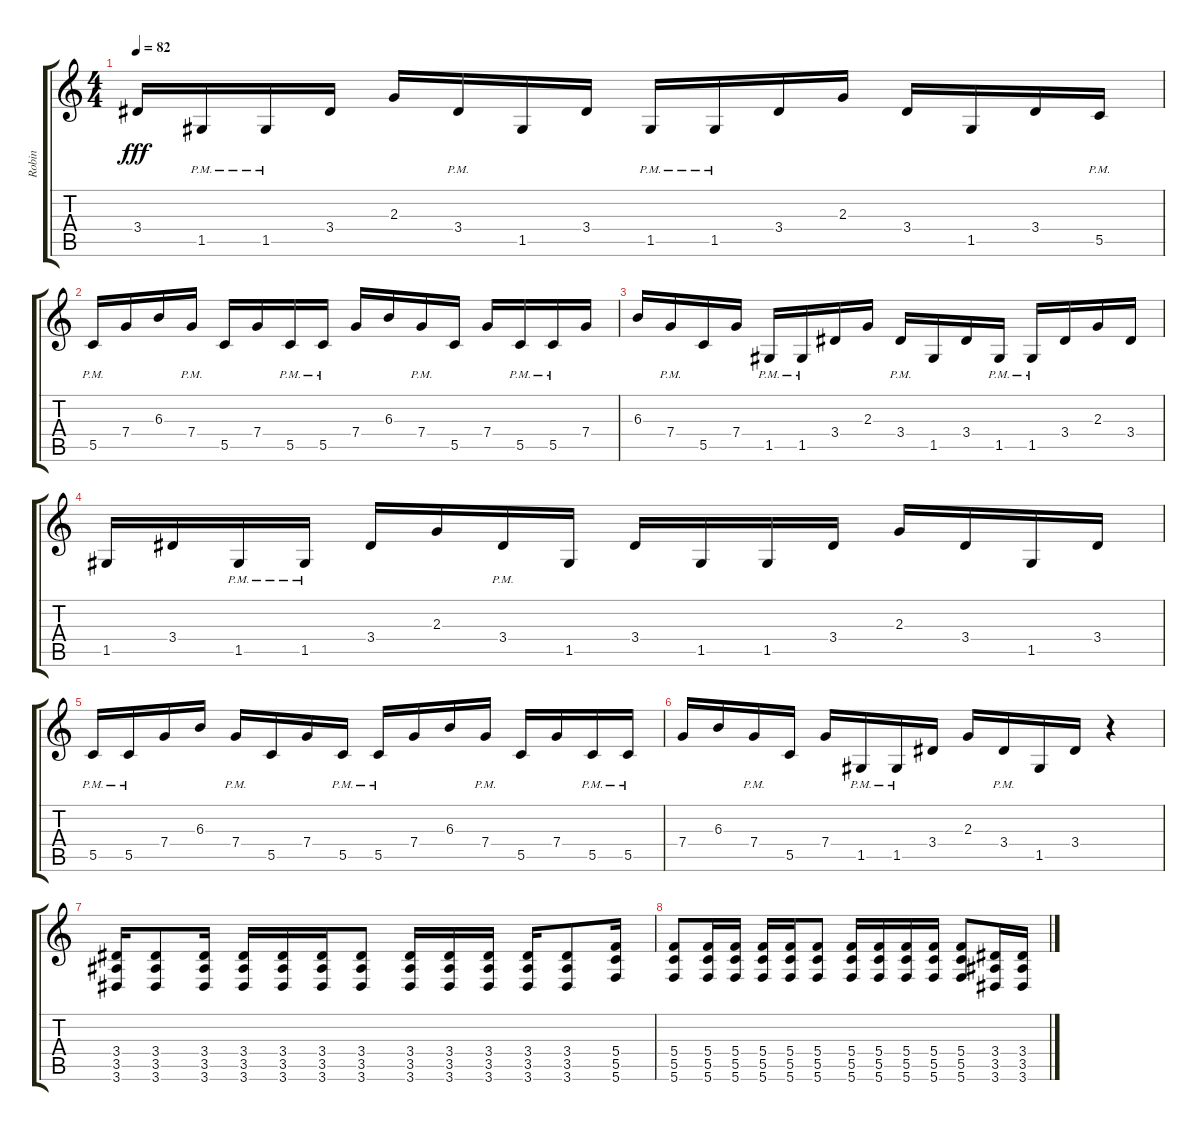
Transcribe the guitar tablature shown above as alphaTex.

\track ("Robin" "Robin") {instrument distortionguitar}
\staff {score tabs}
\tuning (D4 A3 F3 C3 G2 C2) {hide}
\ts (4 4)
\tempo 82
\clef g2
\ks c
3.4.16{dy fff} 1.5{pm}.16 1.5{pm}.16 3.4.16 2.3.16 3.4{pm}.16 1.5.16 3.4.16 1.5{pm}.16 1.5{pm}.16 3.4.16 2.3.16 3.4.16 1.5.16 3.4.16 5.5{pm}.16 |
5.5{pm}.16 7.4.16 6.3.16 7.4{pm}.16 5.5.16 7.4.16 5.5{pm}.16 5.5{pm}.16 7.4.16 6.3.16 7.4{pm}.16 5.5.16 7.4.16 5.5{pm}.16 5.5{pm}.16 7.4.16 |
6.3.16 7.4{pm}.16 5.5.16 7.4.16 1.5{pm}.16 1.5{pm}.16 3.4.16 2.3.16 3.4{pm}.16 1.5.16 3.4.16 1.5{pm}.16 1.5{pm}.16 3.4.16 2.3.16 3.4.16 |
1.5.16 3.4.16 1.5{pm}.16 1.5{pm}.16 3.4.16 2.3.16 3.4{pm}.16 1.5.16 3.4.16 1.5.16 1.5.16 3.4.16 2.3.16 3.4.16 1.5.16 3.4.16 |
5.5{pm}.16 5.5{pm}.16 7.4.16 6.3.16 7.4{pm}.16 5.5.16 7.4.16 5.5{pm}.16 5.5{pm}.16 7.4.16 6.3.16 7.4{pm}.16 5.5.16 7.4.16 5.5{pm}.16 5.5{pm}.16 |
7.4.16 6.3.16 7.4{pm}.16 5.5.16 7.4.16 1.5{pm}.16 1.5{pm}.16 3.4.16 2.3.16 3.4{pm}.16 1.5.16 3.4.16 r.4 |
(3.4 3.5 3.6).16 (3.4 3.5 3.6).8 (3.4 3.5 3.6).16 (3.4 3.5 3.6).16 (3.4 3.5 3.6).16 (3.4 3.5 3.6).16 (3.4 3.5 3.6).8 (3.4 3.5 3.6).16 (3.4 3.5 3.6).16 (3.4 3.5 3.6).16 (3.4 3.5 3.6).16 (3.4 3.5 3.6).8 (5.4 5.5 5.6).16 |
(5.4 5.5 5.6).8 (5.4 5.5 5.6).16 (5.4 5.5 5.6).16 (5.4 5.5 5.6).16 (5.4 5.5 5.6).16 (5.4 5.5 5.6).8 (5.4 5.5 5.6).16 (5.4 5.5 5.6).16 (5.4 5.5 5.6).16 (5.4 5.5 5.6).16 (5.4 5.5 5.6).8 (3.4 3.5 3.6).16 (3.4 3.5 3.6).16
